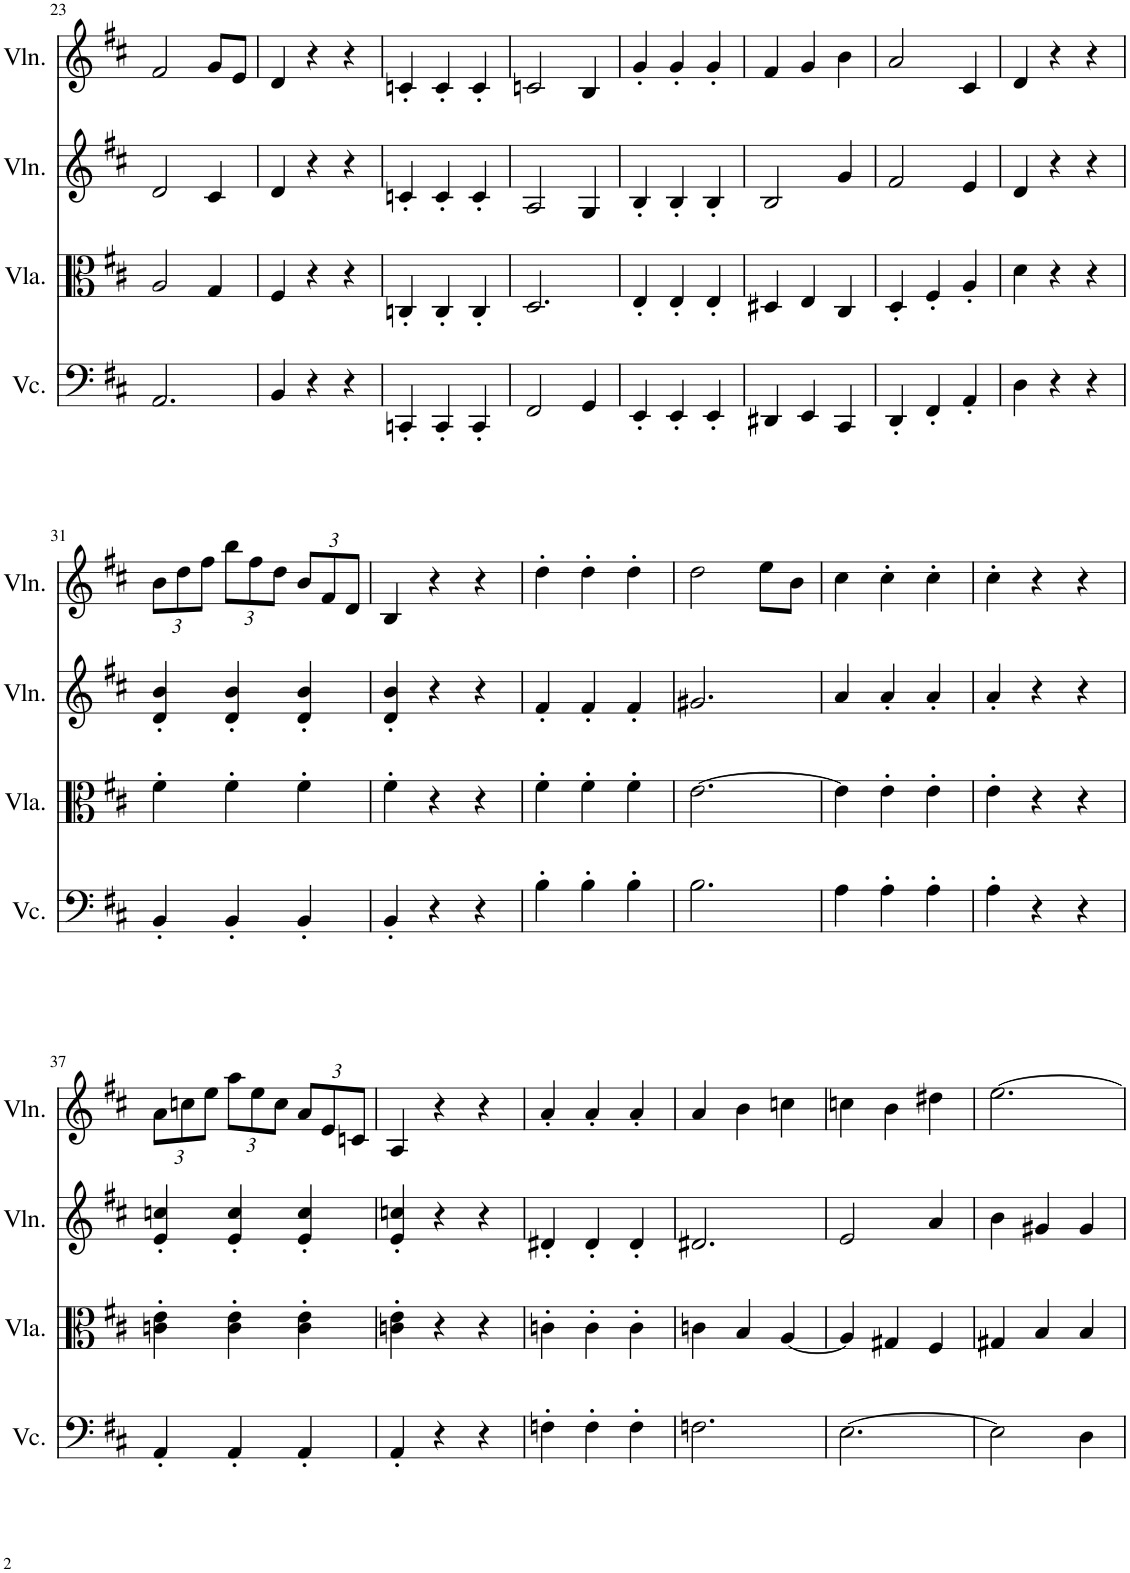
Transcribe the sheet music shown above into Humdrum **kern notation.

**kern	**kern	**kern	**kern
*part4	*part3	*part2	*part1
*staff4	*staff3	*staff2	*staff1
*I"Violoncello, Staff-3	*I"Viola, Staff-2	*I"Violin, Staff-1	*I"Violin, Staff
*I'Vc.	*I'Vla.	*I'Vln.	*I'Vln.
!!LO:PB:g=z
*clefF4	*clefC3	*clefG2	*clefG2
*k[f#c#]	*k[f#c#]	*k[f#c#]	*k[f#c#]
*M3/4	*M3/4	*M3/4	*M3/4
=23	=23	=23	=23
2.AA/	2A/	2d/	2f#/
.	4G/	4c#/	8g/L
.	.	.	8e/J
=24	=24	=24	=24
4BB/	4F#/	4d/	4d/
4r	4r	4r	4r
4r	4r	4r	4r
=25	=25	=25	=25
4CCn'/	4Cn'/	4cn'/	4cn'/
4CC'/	4C'/	4c'/	4c'/
4CC'/	4C'/	4c'/	4c'/
=26	=26	=26	=26
2FF#/	2.D/	2A/	2cn/
4GG/	.	4G/	4B/
=27	=27	=27	=27
4EE'/	4E'/	4B'/	4g'/
4EE'/	4E'/	4B'/	4g'/
4EE'/	4E'/	4B'/	4g'/
=28	=28	=28	=28
4DD#X/	4D#X/	2B/	4f#/
4EE/	4E/	.	4g/
4CC#/	4C#/	4g/	4b\
=29	=29	=29	=29
4DD'/	4D'/	2f#/	2a/
4FF#'/	4F#'/	.	.
4AA'/	4A'/	4e/	4c#/
=30	=30	=30	=30
4D\	4d\	4d/	4d/
4r	4r	4r	4r
4r	4r	4r	4r
!!LO:LB:g=z
=31	=31	=31	=31
*	*	*	*Xbrackettup
4BB'/	4f#'\	4d/' 4b/'	12b\L
.	.	.	12dd\
.	.	.	12ff#\J
4BB'/	4f#'\	4d/' 4b/'	12bb\L
.	.	.	12ff#\
.	.	.	12dd\J
4BB'/	4f#'\	4d/' 4b/'	12b/L
.	.	.	12f#/
.	.	.	12d/J
=32	=32	=32	=32
4BB'/	4f#'\	4d/' 4b/'	4B/
4r	4r	4r	4r
4r	4r	4r	4r
=33	=33	=33	=33
4B'\	4f#'\	4f#'/	4dd'\
4B'\	4f#'\	4f#'/	4dd'\
4B'\	4f#'\	4f#'/	4dd'\
=34	=34	=34	=34
2.B\	[2.e\	2.g#X/	2dd\
.	.	.	8ee\L
.	.	.	8b\J
=35	=35	=35	=35
4A\	4e\]	4a/	4cc#\
4A'\	4e'\	4a'/	4cc#'\
4A'\	4e'\	4a'/	4cc#'\
=36	=36	=36	=36
4A'\	4e'\	4a'/	4cc#'\
4r	4r	4r	4r
4r	4r	4r	4r
!!LO:LB:g=z
=37	=37	=37	=37
4AA'/	4cn\' 4e\'	4e/' 4ccn/'	12a\L
.	.	.	12ccn\
.	.	.	12ee\J
4AA'/	4c\' 4e\'	4e/' 4cc/'	12aa\L
.	.	.	12ee\
.	.	.	12cc\J
4AA'/	4c\' 4e\'	4e/' 4cc/'	12a/L
.	.	.	12e/
.	.	.	12cn/J
=38	=38	=38	=38
4AA'/	4cn\' 4e\'	4e/' 4ccn/'	4A/
4r	4r	4r	4r
4r	4r	4r	4r
=39	=39	=39	=39
4Fn'\	4cn'\	4d#X'/	4a'/
4F'\	4c'\	4d#'/	4a'/
4F'\	4c'\	4d#'/	4a'/
=40	=40	=40	=40
2.Fn\	4cn\	2.d#X/	4a/
.	4B/	.	4b\
.	[4A/	.	4ccn\
=41	=41	=41	=41
[2.E\	4A/]	2e/	4ccn\
.	4G#X/	.	4b\
.	4F#/	4a/	4dd#X\
=42	=42	=42	=42
2E\]	4G#X/	4b\	[2.ee\
.	4B/	4g#X/	.
4D\	4B/	4g#/	.
=	=	=	=
*-	*-	*-	*-
